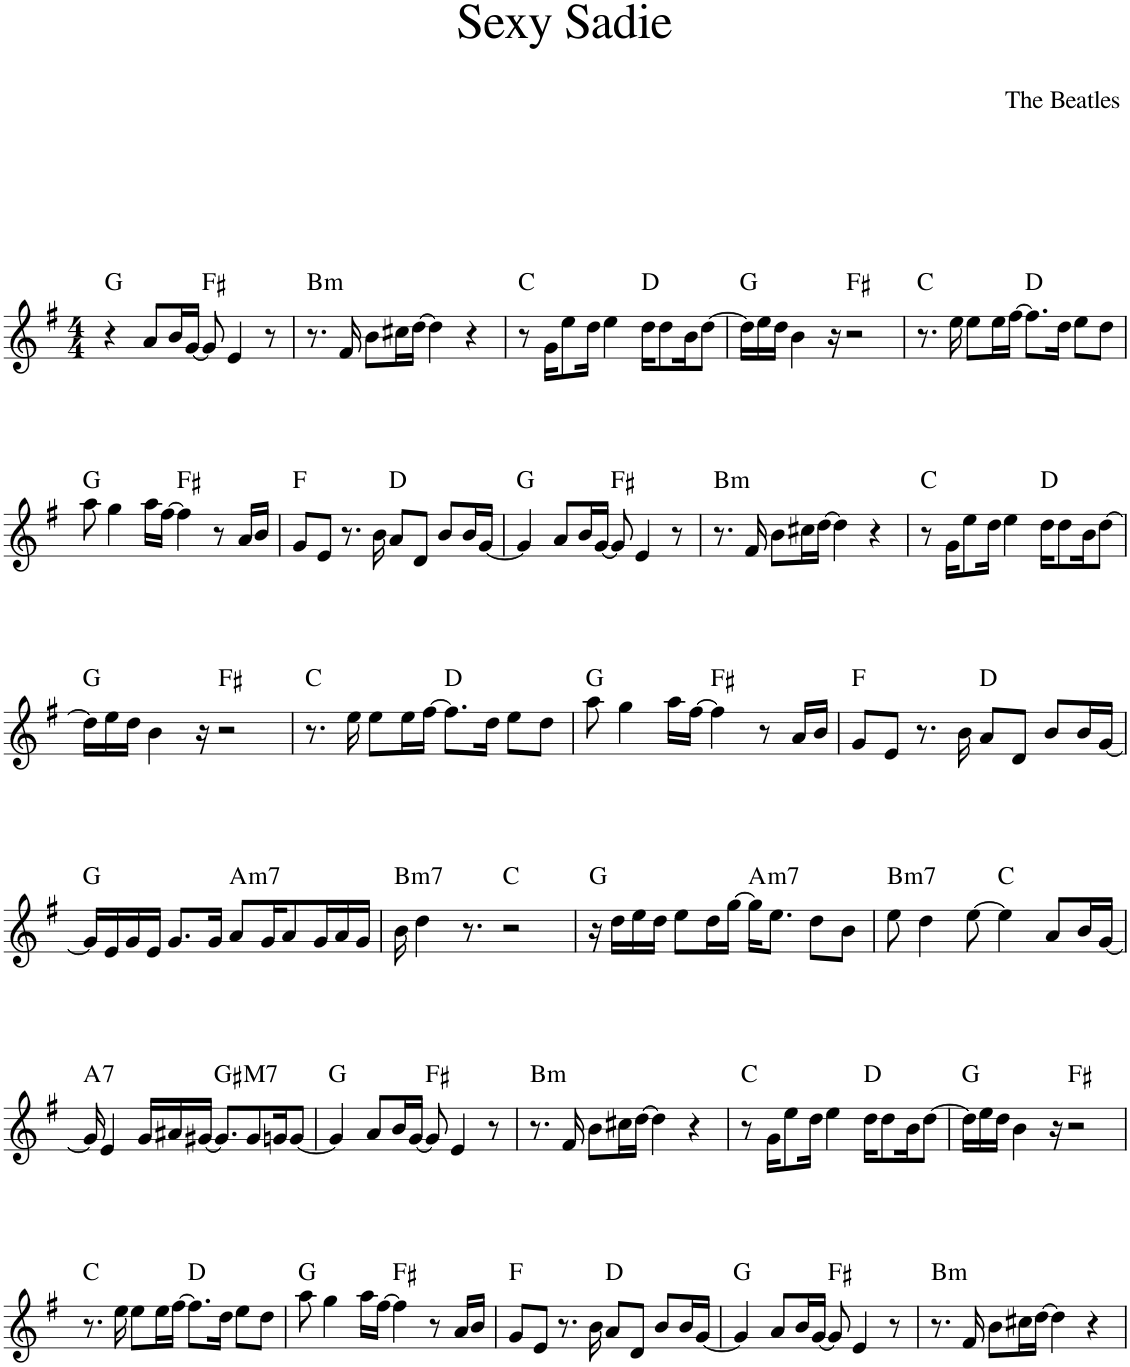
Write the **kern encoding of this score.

**kern	**harte
*part1	*part1
*staff1	*
*I"Piano	*
*I'Pno.	*
*clefG2	*
*k[f#]	*
*M4/4	*
=1	=1
4r	G:maj
8a/L	.
16b/L	.
[16g/JJ	.
8g/]	F#:maj
4e/	.
8r	.
=2	=2
!	!LO:H:kt=m
8.r	B:min
16f#/	.
8b\L	.
16cc#X\L	.
[16dd\JJ	.
4dd\]	.
4r	.
=3	=3
8r	C:maj
16g\KL	.
8ee\	.
16dd\Jk	.
4ee\	.
16dd\KL	D:maj
8dd\	.
16b\K	.
[8dd\J	.
=4	=4
16dd\LL]	G:maj
16ee\	.
16dd\JJ	.
4b\	.
16r	.
2r	F#:maj
=5	=5
8.r	C:maj
16ee\	.
8ee\L	.
16ee\L	.
[16ff#\JJ	.
8.ff#\L]	D:maj
16dd\Jk	.
8ee\L	.
8dd\J	.
!!LO:LB:g=z
=6	=6
8aa\	G:maj
4gg\	.
16aa\LL	.
[16ff#\JJ	.
4ff#\]	F#:maj
8r	.
16a/LL	.
16b/JJ	.
=7	=7
8g/L	F:maj
8e/J	.
8.r	.
16b\	.
8a/L	D:maj
8d/J	.
8b/L	.
16b/L	.
[16g/JJ	.
=8	=8
4g/]	G:maj
8a/L	.
16b/L	.
[16g/JJ	.
8g/]	F#:maj
4e/	.
8r	.
=9	=9
!	!LO:H:kt=m
8.r	B:min
16f#/	.
8b\L	.
16cc#X\L	.
[16dd\JJ	.
4dd\]	.
4r	.
=10	=10
8r	C:maj
16g\KL	.
8ee\	.
16dd\Jk	.
4ee\	.
16dd\KL	D:maj
8dd\	.
16b\K	.
[8dd\J	.
!!LO:LB:g=z
=11	=11
16dd\LL]	G:maj
16ee\	.
16dd\JJ	.
4b\	.
16r	.
2r	F#:maj
=12	=12
8.r	C:maj
16ee\	.
8ee\L	.
16ee\L	.
[16ff#\JJ	.
8.ff#\L]	D:maj
16dd\Jk	.
8ee\L	.
8dd\J	.
=13	=13
8aa\	G:maj
4gg\	.
16aa\LL	.
[16ff#\JJ	.
4ff#\]	F#:maj
8r	.
16a/LL	.
16b/JJ	.
=14	=14
8g/L	F:maj
8e/J	.
8.r	.
16b\	.
8a/L	D:maj
8d/J	.
8b/L	.
16b/L	.
[16g/JJ	.
!!LO:LB:g=z
=15	=15
16g/LL]	G:maj
16e/	.
16g/	.
16e/JJ	.
8.g/L	.
16g/Jk	.
!	!LO:H:kt=m7
8a/L	A:min7
16g/K	.
8a/	.
16g/L	.
16a/	.
16g/JJ	.
=16	=16
!	!LO:H:kt=m7
16b\	B:min7
4dd\	.
8.r	.
2r	C:maj
=17	=17
16r	G:maj
16dd\LL	.
16ee\	.
16dd\JJ	.
8ee\L	.
16dd\L	.
[16gg\JJ	.
!	!LO:H:kt=m7
16gg\KL]	A:min7
8.ee\J	.
8dd\L	.
8b\J	.
=18	=18
!	!LO:H:kt=m7
8ee\	B:min7
4dd\	.
[8ee\	.
4ee\]	C:maj
8a/L	.
16b/L	.
[16g/JJ	.
!!LO:LB:g=z
=19	=19
!	!LO:H:kt=7
16g/]	A:7
4e/	.
16g/LL	.
16a#X/	.
[16g#X/JJ	.
!	!LO:H:kt=M7
8.g#/L]	G#:maj7
8g#/	.
16gn/K	.
[8g/J	.
=20	=20
4g/]	G:maj
8a/L	.
16b/L	.
[16g/JJ	.
8g/]	F#:maj
4e/	.
8r	.
=21	=21
!	!LO:H:kt=m
8.r	B:min
16f#/	.
8b\L	.
16cc#X\L	.
[16dd\JJ	.
4dd\]	.
4r	.
=22	=22
8r	C:maj
16g\KL	.
8ee\	.
16dd\Jk	.
4ee\	.
16dd\KL	D:maj
8dd\	.
16b\K	.
[8dd\J	.
=23	=23
16dd\LL]	G:maj
16ee\	.
16dd\JJ	.
4b\	.
16r	.
2r	F#:maj
!!LO:LB:g=z
=24	=24
8.r	C:maj
16ee\	.
8ee\L	.
16ee\L	.
[16ff#\JJ	.
8.ff#\L]	D:maj
16dd\Jk	.
8ee\L	.
8dd\J	.
=25	=25
8aa\	G:maj
4gg\	.
16aa\LL	.
[16ff#\JJ	.
4ff#\]	F#:maj
8r	.
16a/LL	.
16b/JJ	.
=26	=26
8g/L	F:maj
8e/J	.
8.r	.
16b\	.
8a/L	D:maj
8d/J	.
8b/L	.
16b/L	.
[16g/JJ	.
=27	=27
4g/]	G:maj
8a/L	.
16b/L	.
[16g/JJ	.
8g/]	F#:maj
4e/	.
8r	.
=28	=28
!	!LO:H:kt=m
8.r	B:min
16f#/	.
8b\L	.
16cc#X\L	.
[16dd\JJ	.
4dd\]	.
4r	.
=	=
*-	*-
